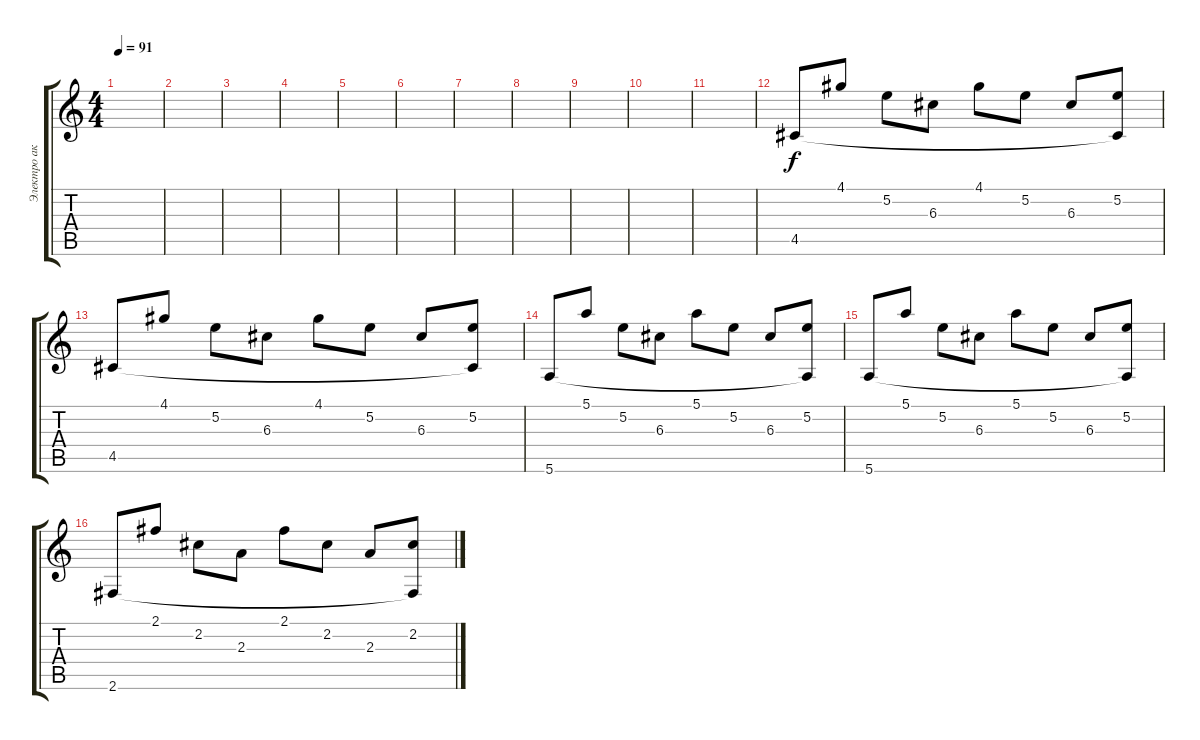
\track ("Электро акустика (ритм)" "Электро ак") {instrument electricguitarjazz}
\staff {score tabs}
\tuning (E4 B3 G3 D3 A2 E2) {hide}
\ts (4 4)
\tempo 91
\clef g2
\ks c
|
|
|
|
|
|
|
|
|
|
|
4.5.8 4.1.8 5.2.8 6.3.8 4.1.8 5.2.8 6.3.8 (5.2 4.5{t}).8 |
4.5.8 4.1.8 5.2.8 6.3.8 4.1.8 5.2.8 6.3.8 (5.2 4.5{t}).8 |
5.6.8 5.1.8 5.2.8 6.3.8 5.1.8 5.2.8 6.3.8 (5.2 5.6{t}).8 |
5.6.8 5.1.8 5.2.8 6.3.8 5.1.8 5.2.8 6.3.8 (5.2 5.6{t}).8 |
2.6.8 2.1.8 2.2.8 2.3.8 2.1.8 2.2.8 2.3.8 (2.2 2.6{t}).8
